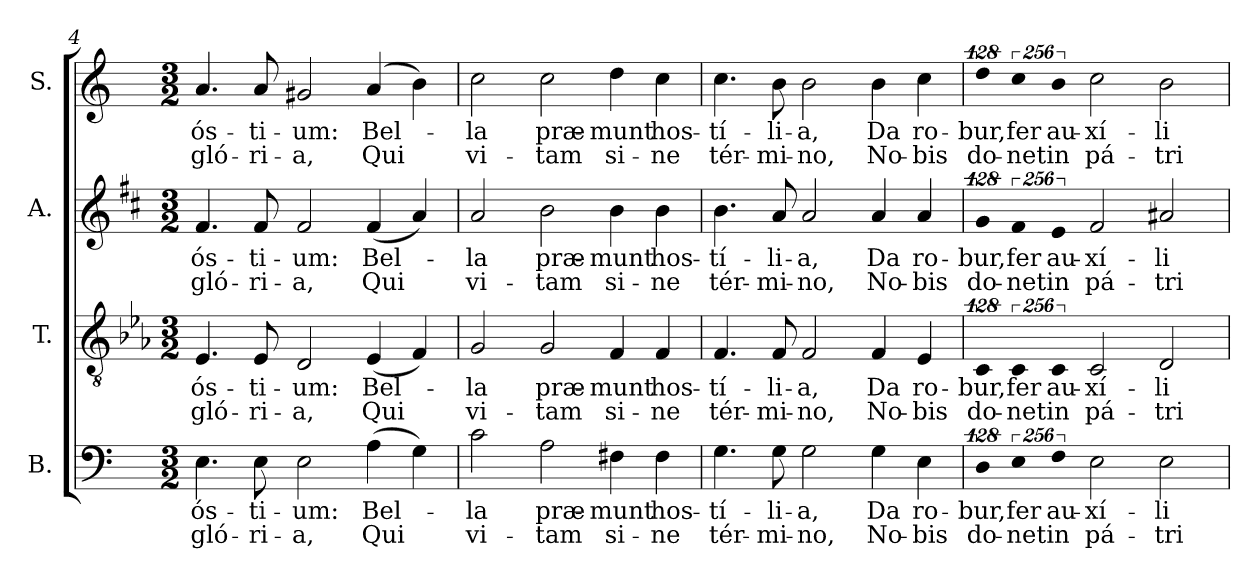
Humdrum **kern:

**kern	**text	**text	**kern	**text	**text	**kern	**text	**text	**kern	**text	**text
*part4	*part4	*part4	*part3	*part3	*part3	*part2	*part2	*part2	*part1	*part1	*part1
*staff4	*staff4	*staff4	*staff3	*staff3	*staff3	*staff2	*staff2	*staff2	*staff1	*staff1	*staff1
*I"B.	*	*	*I"T.	*	*	*I"A.	*	*	*I"S.	*	*
*clefF4	*	*	*clefGv2	*	*	*clefG2	*	*	*clefG2	*	*
*	*	*	*ITrd2c3	*	*	*ITrd1c2	*	*	*	*	*
*k[]	*	*	*k[]	*	*	*k[]	*	*	*k[]	*	*
*a:	*	*	*a:	*	*	*a:	*	*	*a:	*	*
*M3/2	*	*	*M3/2	*	*	*M3/2	*	*	*M3/2	*	*
=4	=4	=4	=4	=4	=4	=4	=4	=4	=4	=4	=4
!	!LO:LY:b:color=#000000	!LO:LY:b:color=#000000	!	!	!	!	!	!	!	!	!
!	!	!	!	!LO:LY:b:color=#000000	!LO:LY:b:color=#000000	!	!	!	!	!	!
!	!	!	!	!	!	!	!LO:LY:b:color=#000000	!LO:LY:b:color=#000000	!	!	!
!	!	!	!	!	!	!	!	!	!	!LO:LY:b:color=#000000	!LO:LY:b:color=#000000
4.Ei\	ós-	gló-	4.Ci/	ós-	gló-	4.ei/	ós-	gló-	4.ai/	ós-	gló-
!	!LO:LY:b:color=#000000	!LO:LY:b:color=#000000	!	!	!	!	!	!	!	!	!
!	!	!	!	!LO:LY:b:color=#000000	!LO:LY:b:color=#000000	!	!	!	!	!	!
!	!	!	!	!	!	!	!LO:LY:b:color=#000000	!LO:LY:b:color=#000000	!	!	!
!	!	!	!	!	!	!	!	!	!	!LO:LY:b:color=#000000	!LO:LY:b:color=#000000
8Ei\	-ti-	-ri-	8Ci/	-ti-	-ri-	8ei/	-ti-	-ri-	8ai/	-ti-	-ri-
!	!LO:LY:b:color=#000000	!LO:LY:b:color=#000000	!	!	!	!	!	!	!	!	!
!	!	!	!	!LO:LY:b:color=#000000	!LO:LY:b:color=#000000	!	!	!	!	!	!
!	!	!	!	!	!	!	!LO:LY:b:color=#000000	!LO:LY:b:color=#000000	!	!	!
!	!	!	!	!	!	!	!	!	!	!LO:LY:b:color=#000000	!LO:LY:b:color=#000000
2Ei\	-um:	-a,	2BBi/	-um:	-a,	2ei/	-um:	-a,	2g#Xi/	-um:	-a,
!	!LO:LY:b:color=#000000	!LO:LY:b:color=#000000	!	!	!	!	!	!	!	!	!
!	!	!	!	!LO:LY:b:color=#000000	!LO:LY:b:color=#000000	!	!	!	!	!	!
!	!	!	!	!	!	!	!LO:LY:b:color=#000000	!LO:LY:b:color=#000000	!	!	!
!	!	!	!	!	!	!	!	!	!	!LO:LY:b:color=#000000	!LO:LY:b:color=#000000
(4Ai\	Bel-	Qui	(4Ci/	Bel-	Qui	(4ei/	Bel-	Qui	(4ai/	Bel-	Qui
4Gi\)	.	.	4Di/)	.	.	4gi/)	.	.	4bi\)	.	.
!!LO:LB:g=z
=5	=5	=5	=5	=5	=5	=5	=5	=5	=5	=5	=5
!	!LO:LY:b:color=#000000	!LO:LY:b:color=#000000	!	!	!	!	!	!	!	!	!
!	!	!	!	!LO:LY:b:color=#000000	!LO:LY:b:color=#000000	!	!	!	!	!	!
!	!	!	!	!	!	!	!LO:LY:b:color=#000000	!LO:LY:b:color=#000000	!	!	!
!	!	!	!	!	!	!	!	!	!	!LO:LY:b:color=#000000	!LO:LY:b:color=#000000
2ci\	-la	vi-	2Ei/	-la	vi-	2gi/	-la	vi-	2cci\	-la	vi-
!	!LO:LY:b:color=#000000	!LO:LY:b:color=#000000	!	!	!	!	!	!	!	!	!
!	!	!	!	!LO:LY:b:color=#000000	!LO:LY:b:color=#000000	!	!	!	!	!	!
!	!	!	!	!	!	!	!LO:LY:b:color=#000000	!LO:LY:b:color=#000000	!	!	!
!	!	!	!	!	!	!	!	!	!	!LO:LY:b:color=#000000	!LO:LY:b:color=#000000
2Ai\	præ-	-tam	2Ei/	præ-	-tam	2ai\	præ-	-tam	2cci\	præ-	-tam
!	!LO:LY:b:color=#000000	!LO:LY:b:color=#000000	!	!	!	!	!	!	!	!	!
!	!	!	!	!LO:LY:b:color=#000000	!LO:LY:b:color=#000000	!	!	!	!	!	!
!	!	!	!	!	!	!	!LO:LY:b:color=#000000	!LO:LY:b:color=#000000	!	!	!
!	!	!	!	!	!	!	!	!	!	!LO:LY:b:color=#000000	!LO:LY:b:color=#000000
4F#Xi\	-munt	si-	4Di/	-munt	si-	4ai\	-munt	si-	4ddi\	-munt	si-
!	!LO:LY:b:color=#000000	!LO:LY:b:color=#000000	!	!	!	!	!	!	!	!	!
!	!	!	!	!LO:LY:b:color=#000000	!LO:LY:b:color=#000000	!	!	!	!	!	!
!	!	!	!	!	!	!	!LO:LY:b:color=#000000	!LO:LY:b:color=#000000	!	!	!
!	!	!	!	!	!	!	!	!	!	!LO:LY:b:color=#000000	!LO:LY:b:color=#000000
4F#i\	hos-	-ne	4Di/	hos-	-ne	4ai\	hos-	-ne	4cci\	hos-	-ne
=6	=6	=6	=6	=6	=6	=6	=6	=6	=6	=6	=6
!	!LO:LY:b:color=#000000	!LO:LY:b:color=#000000	!	!	!	!	!	!	!	!	!
!	!	!	!	!LO:LY:b:color=#000000	!LO:LY:b:color=#000000	!	!	!	!	!	!
!	!	!	!	!	!	!	!LO:LY:b:color=#000000	!LO:LY:b:color=#000000	!	!	!
!	!	!	!	!	!	!	!	!	!	!LO:LY:b:color=#000000	!LO:LY:b:color=#000000
4.Gi\	-tí-	tér-	4.Di/	-tí-	tér-	4.ai\	-tí-	tér-	4.cci\	-tí-	tér-
!	!LO:LY:b:color=#000000	!LO:LY:b:color=#000000	!	!	!	!	!	!	!	!	!
!	!	!	!	!LO:LY:b:color=#000000	!LO:LY:b:color=#000000	!	!	!	!	!	!
!	!	!	!	!	!	!	!LO:LY:b:color=#000000	!LO:LY:b:color=#000000	!	!	!
!	!	!	!	!	!	!	!	!	!	!LO:LY:b:color=#000000	!LO:LY:b:color=#000000
8Gi\	-li-	-mi-	8Di/	-li-	-mi-	8gi/	-li-	-mi-	8bi\	-li-	-mi-
!	!LO:LY:b:color=#000000	!LO:LY:b:color=#000000	!	!	!	!	!	!	!	!	!
!	!	!	!	!LO:LY:b:color=#000000	!LO:LY:b:color=#000000	!	!	!	!	!	!
!	!	!	!	!	!	!	!LO:LY:b:color=#000000	!LO:LY:b:color=#000000	!	!	!
!	!	!	!	!	!	!	!	!	!	!LO:LY:b:color=#000000	!LO:LY:b:color=#000000
2Gi\	-a,	-no,	2Di/	-a,	-no,	2gi/	-a,	-no,	2bi\	-a,	-no,
!	!LO:LY:b:color=#000000	!LO:LY:b:color=#000000	!	!	!	!	!	!	!	!	!
!	!	!	!	!LO:LY:b:color=#000000	!LO:LY:b:color=#000000	!	!	!	!	!	!
!	!	!	!	!	!	!	!LO:LY:b:color=#000000	!LO:LY:b:color=#000000	!	!	!
!	!	!	!	!	!	!	!	!	!	!LO:LY:b:color=#000000	!LO:LY:b:color=#000000
4Gi\	Da	No-	4Di/	Da	No-	4gi/	Da	No-	4bi\	Da	No-
!	!LO:LY:b:color=#000000	!LO:LY:b:color=#000000	!	!	!	!	!	!	!	!	!
!	!	!	!	!LO:LY:b:color=#000000	!LO:LY:b:color=#000000	!	!	!	!	!	!
!	!	!	!	!	!	!	!LO:LY:b:color=#000000	!LO:LY:b:color=#000000	!	!	!
!	!	!	!	!	!	!	!	!	!	!LO:LY:b:color=#000000	!LO:LY:b:color=#000000
4Ei\	ro-	-bis	4Ci/	ro-	-bis	4gi/	ro-	-bis	4cci\	ro-	-bis
=7	=7	=7	=7	=7	=7	=7	=7	=7	=7	=7	=7
!LO:N:vis=4	!	!	!	!	!	!	!	!	!	!	!
!	!LO:LY:b:color=#000000	!LO:LY:b:color=#000000	!LO:N:vis=4	!	!	!	!	!	!	!	!
!	!	!	!	!LO:LY:b:color=#000000	!LO:LY:b:color=#000000	!LO:N:vis=4	!	!	!	!	!
!	!	!	!	!	!	!	!LO:LY:b:color=#000000	!LO:LY:b:color=#000000	!LO:N:vis=4	!	!
!	!	!	!	!	!	!	!	!	!	!LO:LY:b:color=#000000	!LO:LY:b:color=#000000
512%85Di\	-bur,	do-	512%85AAi/	-bur,	do-	512%85fi/	-bur,	do-	512%85ddi\	-bur,	do-
!LO:N:vis=4	!	!	!	!	!	!	!	!	!	!	!
!	!LO:LY:b:color=#000000	!LO:LY:b:color=#000000	!LO:N:vis=4	!	!	!	!	!	!	!	!
!	!	!	!	!LO:LY:b:color=#000000	!LO:LY:b:color=#000000	!LO:N:vis=4	!	!	!	!	!
!	!	!	!	!	!	!	!LO:LY:b:color=#000000	!LO:LY:b:color=#000000	!LO:N:vis=4	!	!
!	!	!	!	!	!	!	!	!	!	!LO:LY:b:color=#000000	!LO:LY:b:color=#000000
1024%171Ei\	fer	-net	1024%171AAi/	fer	-net	1024%171ei/	fer	-net	1024%171cci\	fer	-net
!LO:N:vis=4	!	!	!	!	!	!	!	!	!	!	!
!	!LO:LY:b:color=#000000	!LO:LY:b:color=#000000	!LO:N:vis=4	!	!	!	!	!	!	!	!
!	!	!	!	!LO:LY:b:color=#000000	!LO:LY:b:color=#000000	!LO:N:vis=4	!	!	!	!	!
!	!	!	!	!	!	!	!LO:LY:b:color=#000000	!LO:LY:b:color=#000000	!LO:N:vis=4	!	!
!	!	!	!	!	!	!	!	!	!	!LO:LY:b:color=#000000	!LO:LY:b:color=#000000
1024%171Fi\	au-	in	1024%171AAi/	au-	in	1024%171di/	au-	in	1024%171bi\	au-	in
!	!LO:LY:b:color=#000000	!LO:LY:b:color=#000000	!	!	!	!	!	!	!	!	!
!	!	!	!	!LO:LY:b:color=#000000	!LO:LY:b:color=#000000	!	!	!	!	!	!
!	!	!	!	!	!	!	!LO:LY:b:color=#000000	!LO:LY:b:color=#000000	!	!	!
!	!	!	!	!	!	!	!	!	!	!LO:LY:b:color=#000000	!LO:LY:b:color=#000000
2Ei\	-xí-	pá-	2AAi/	-xí-	pá-	2ei/	-xí-	pá-	2cci\	-xí-	pá-
!	!LO:LY:b:color=#000000	!LO:LY:b:color=#000000	!	!	!	!	!	!	!	!	!
!	!	!	!	!LO:LY:b:color=#000000	!LO:LY:b:color=#000000	!	!	!	!	!	!
!	!	!	!	!	!	!	!LO:LY:b:color=#000000	!LO:LY:b:color=#000000	!	!	!
!	!	!	!	!	!	!	!	!	!	!LO:LY:b:color=#000000	!LO:LY:b:color=#000000
2Ei\	-li-	-tri-	2BBi/	-li-	-tri-	2g#Xi/	-li-	-tri-	2bi\	-li-	-tri-
=	=	=	=	=	=	=	=	=	=	=	=
*-	*-	*-	*-	*-	*-	*-	*-	*-	*-	*-	*-
